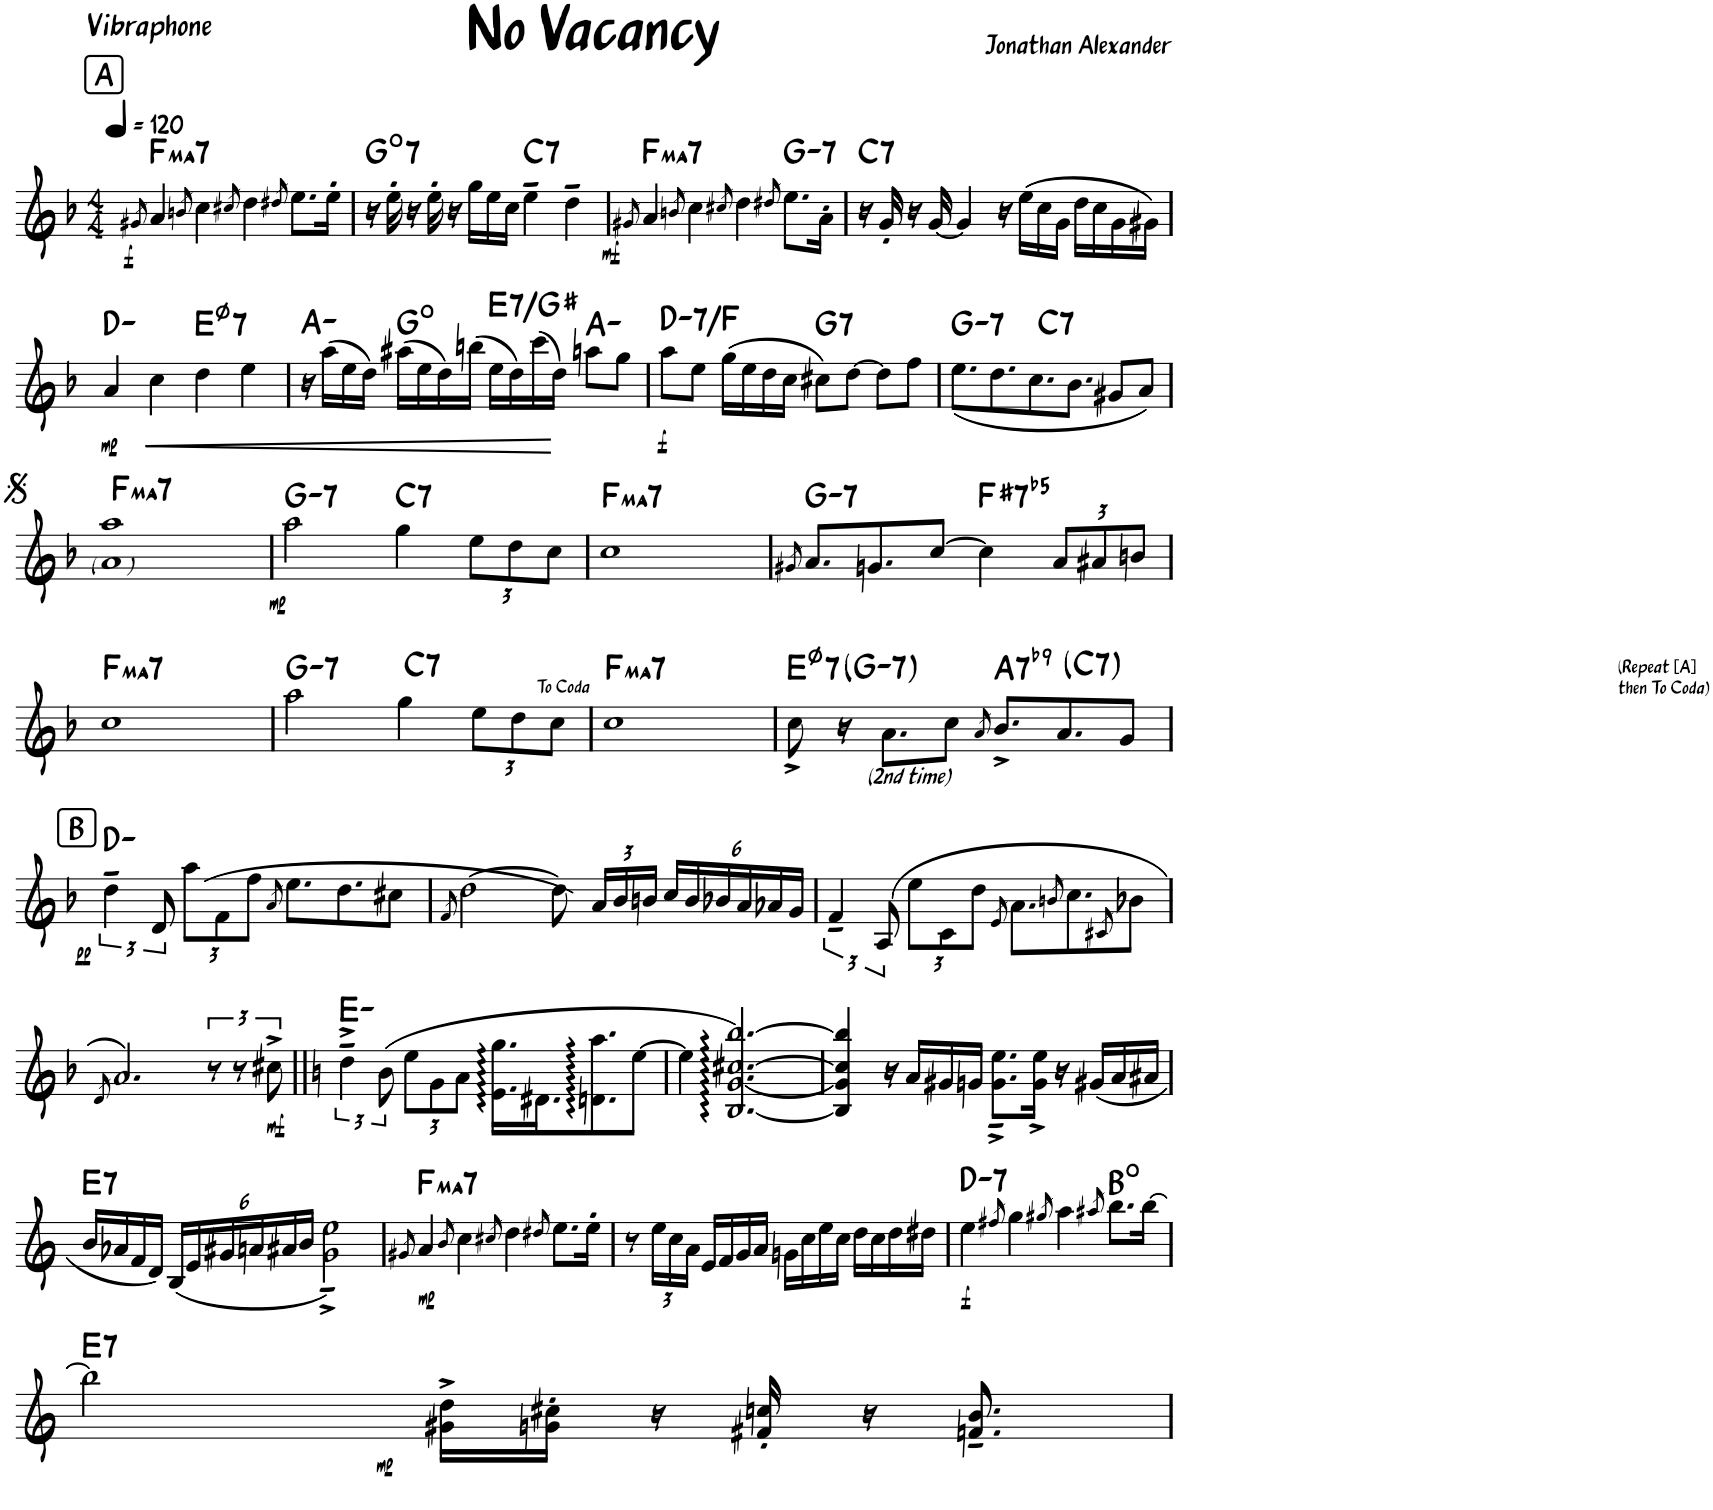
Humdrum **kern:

**kern	**dynam	**harte
*part1	*part1	*part1
*staff1	*staff1	*
*I"Piano	*	*
*I'Pno.	*	*
*clefG2	*	*
*k[b-]	*	*
*M4/4	*	*
*MM120	*	*
!!LO:REH:place=s1:a:B:rj:fs=14:t=A
=1	=1	=1
8qg#X/	.	.
!	!	!LO:H:kt=ma7
4a/	.	F:maj7
8qbn/	.	.
4cc\	.	.
8qcc#X/	.	.
4dd\	.	.
8qdd#X/	.	.
8.ee\L	.	.
16ee'\Jk	.	.
=2	=2	=2
!	!	!LO:H:kt=7
16r	.	G:dim7
16ee'\	.	.
16r	.	.
16ee'\	.	.
16r	.	.
16gg\LL	.	.
16ee\	.	.
16cc\JJ	.	.
!	!	!LO:H:kt=7
4ee~\	.	C:7
4dd~\	.	.
=3	=3	=3
8qg#X/	.	.
!	!	!LO:H:kt=ma7
4a/	.	F:maj7
8qbn/	.	.
4cc\	.	.
8qcc#X/	.	.
4dd\	.	.
8qdd#X/	.	.
!	!	!LO:H:kt=7
8.ee\L	.	G:min7
16a'\Jk	.	.
=4	=4	=4
!	!	!LO:H:kt=7
16r	.	C:7
16g'/	.	.
16r	.	.
[16g/	.	.
4g/]	.	.
16r	.	.
(16ee\LL	.	.
16cc\	.	.
16g\JJ	.	.
16dd\LL	.	.
16cc\	.	.
16g\	.	.
16g#X\JJ)	.	.
!!LO:LB:g=z
=5	=5	=5
!	!LO:HP:b	!
4a/	<	D:min
4cc\	[	.
!	!	!LO:H:kt=7
4dd\	.	E:hdim7
4ee\	.	.
=6	=6	=6
16r	.	A:min
(16aa\LL	.	.
16ee\	.	.
16dd\JJ)	.	.
(16aa#X\LL	.	G:dim
16ee\	.	.
16dd\)	.	.
(16bbn\JJ	.	.
!	!	!LO:H:kt=7
16ee\LL	.	E:7/3
16dd\)	.	.
(16ccc\	.	.
16dd\JJ)	.	.
8aan\L	.	A:min
8gg\J	.	.
=7	=7	=7
!	!	!LO:H:kt=7
8aa\L	.	D:min7/b3
8ee\J	.	.
(16gg\LL	.	.
16ee\	.	.
16dd\	.	.
16cc\JJ	.	.
!	!	!LO:H:kt=7
8cc#X\L)	.	G:7
[8dd\J	.	.
8dd\L]	.	.
8ff\J	.	.
=8	=8	=8
!	!	!LO:H:kt=7
(<8.ee\L	.	G:min7
8.dd\	.	.
8.cc\	.	.
!	!	!LO:H:kt=7
8.b-\J	.	C:7
8g#X/L	.	.
8a/J)	.	.
!!LO:LB:g=z
=9	=9	=9
!LO:TX:b:i:t=(      )	!	!LO:H:kt=ma7
1a 1aa	.	F:maj7
=10	=10	=10
!	!	!LO:H:kt=7
2aa\	.	G:min7
!	!	!LO:H:kt=7
4gg\	.	C:7
*Xbrackettup	*	*
12ee\L	.	.
12dd\	.	.
12cc\J	.	.
=11	=11	=11
!	!	!LO:H:kt=ma7
1cc	.	F:maj7
=12	=12	=12
8qg#X/	.	.
!	!	!LO:H:kt=7
8.a/L	.	G:min7
8.gn/	.	.
[8cc/J	.	.
!	!	!LO:H:kt=7
4cc\]	.	F#:(3,b5,b7)
12a/L	.	.
12a#X/	.	.
12bn/J	.	.
!!LO:LB:g=z
=13	=13	=13
!	!	!LO:H:kt=ma7
1cc	.	F:maj7
=14	=14	=14
!	!	!LO:H:kt=7
*^	*	*
2aa\	4.ryy	.	G:min7
!	!	!	!LO:H:kt=7
.	2ryy	.	C:7
4gg\	.	.	.
12ee\L	.	.	.
12dd\	.	.	.
.	8ryy	.	.
12cc\J	.	.	.
=15	=15	=15	=15
!	!	!	!LO:H:kt=ma7
*v	*v	*	*
1cc	.	F:maj7
=16	=16	=16
8cc^<\	.	E:hdim7
16r	.	.
!LO:TX:b:i:t=(2nd time)	!	!LO:H:kt=7
8.a\L	.	G:min7
8cc\J	.	.
8qa/	.	.
!	!	!LO:H:kt=7
8.b-^/L	.	A:7(b9)
!	!	!LO:H:kt=7
8.a/	.	C:7
8g/J	.	.
!LO:TX:a:t=(Repeat [A]\nthen To Coda)	!	!LO:H:kt=7
!!LO:LB:g=z
!!LO:REH:place=s1:a:B:rj:fs=14:t=B
=17	=17	=17
*brackettup	*	*
6dd~\	.	D:min
12d/	.	.
*Xbrackettup	*	*
(>12aa\L	.	.
12f\	.	.
12ff\J	.	.
8qa/	.	.
8.ee\L	.	.
8.dd\	.	.
8cc#X\J	.	.
=18	=18	=18
8qf/	.	.
[2dd\	.	.
8dd\])	.	.
24a/LL	.	.
24b-/	.	.
24bn/JJ	.	.
24cc/LL	.	.
24b/	.	.
24b-X/	.	.
24a/	.	.
24a-X/	.	.
24g/JJ	.	.
=19	=19	=19
*brackettup	*	*
6f~/	.	.
(>12A/	.	.
*Xbrackettup	*	*
12ee\L	.	.
12c\	.	.
12dd\J	.	.
8qe/	.	.
8.a\L	.	.
8qbn/	.	.
8.cc\	.	.
8qc#X/	.	.
8b-X\J	.	.
!!LO:LB:g=z
=20	=20	=20
8qd/	.	.
2.a/)	.	.
*brackettup	*	*
12r	.	.
12r	.	.
12cc#X^\	.	.
=21||	=21||	=21||
*k[]	*	*
6dd~^\	.	E:min
(>12b\	.	.
*Xbrackettup	*	*
12ee\L	.	.
12g\	.	.
12a\J	.	.
16.e\:: 16.gg\::LL	.	.
16.d#X\J	.	.
8.dn\:: 8.aa\::	.	.
[8ee\J	.	.
=22	=22	=22
4ee\]	.	.
[2.B/:: [2.g/:: [2.cc#X/:: [2.bb/::)	.	.
=23	=23	=23
4B/] 4g/] 4cc#/] 4bb/]	.	.
16r	.	.
16a/LL	.	.
16g#X/	.	.
16gn/JJ	.	.
8.g\~<^< 8.ee\~<^<L	.	.
16g\^< 16ee\^<Jk	.	.
16r	.	.
(<16g#X/LL	.	.
16a/	.	.
16a#X/JJ	.	.
!!LO:LB:g=z
=24	=24	=24
!	!	!LO:H:kt=7
16b/LL	.	E:7
16a-X/	.	.
16f/	.	.
16d/JJ)	.	.
(<24B/LL	.	.
24e/	.	.
24g#X/	.	.
24an/	.	.
24a#X/	.	.
24b/JJ	.	.
2g#\~<^< 2ee\~<^<)	.	.
=25	=25	=25
*k[]	*	*
8qg#X/	.	.
!	!	!LO:H:kt=ma7
4a/	.	F:maj7
8qb/	.	.
4cc\	.	.
8qcc#X/	.	.
4dd\	.	.
8qdd#X/	.	.
8.ee\L	.	.
16ee'\Jk	.	.
=26	=26	=26
8r	.	.
24ee\LL	.	.
24cc\	.	.
24a\JJ	.	.
16e/LL	.	.
16f/	.	.
16g/	.	.
16a/JJ	.	.
16gn\LL	.	.
16cc\	.	.
16ee\	.	.
16cc\JJ	.	.
16dd\LL	.	.
16cc\	.	.
16dd\	.	.
16dd#X\JJ	.	.
=27	=27	=27
!	!	!LO:H:kt=7
4ee\	.	D:min7
8qff#X/	.	.
4gg\	.	.
8qgg#X/	.	.
4aa\	.	.
8qaa#X/	.	.
8.bb\L	.	B:dim
[16bb\Jk	.	.
!!LO:LB:g=z
=28	=28	=28
!	!	!LO:H:kt=7
2bb\]	.	E:7
16g#X\^ 16dd\^LL	.	.
16gn\' 16cc#X\'JJ	.	.
16r	.	.
16f#X/' 16ccn/'	.	.
16r	.	.
8.fn/~ 8.b/~	.	.
=	=	=
*-	*-	*-
